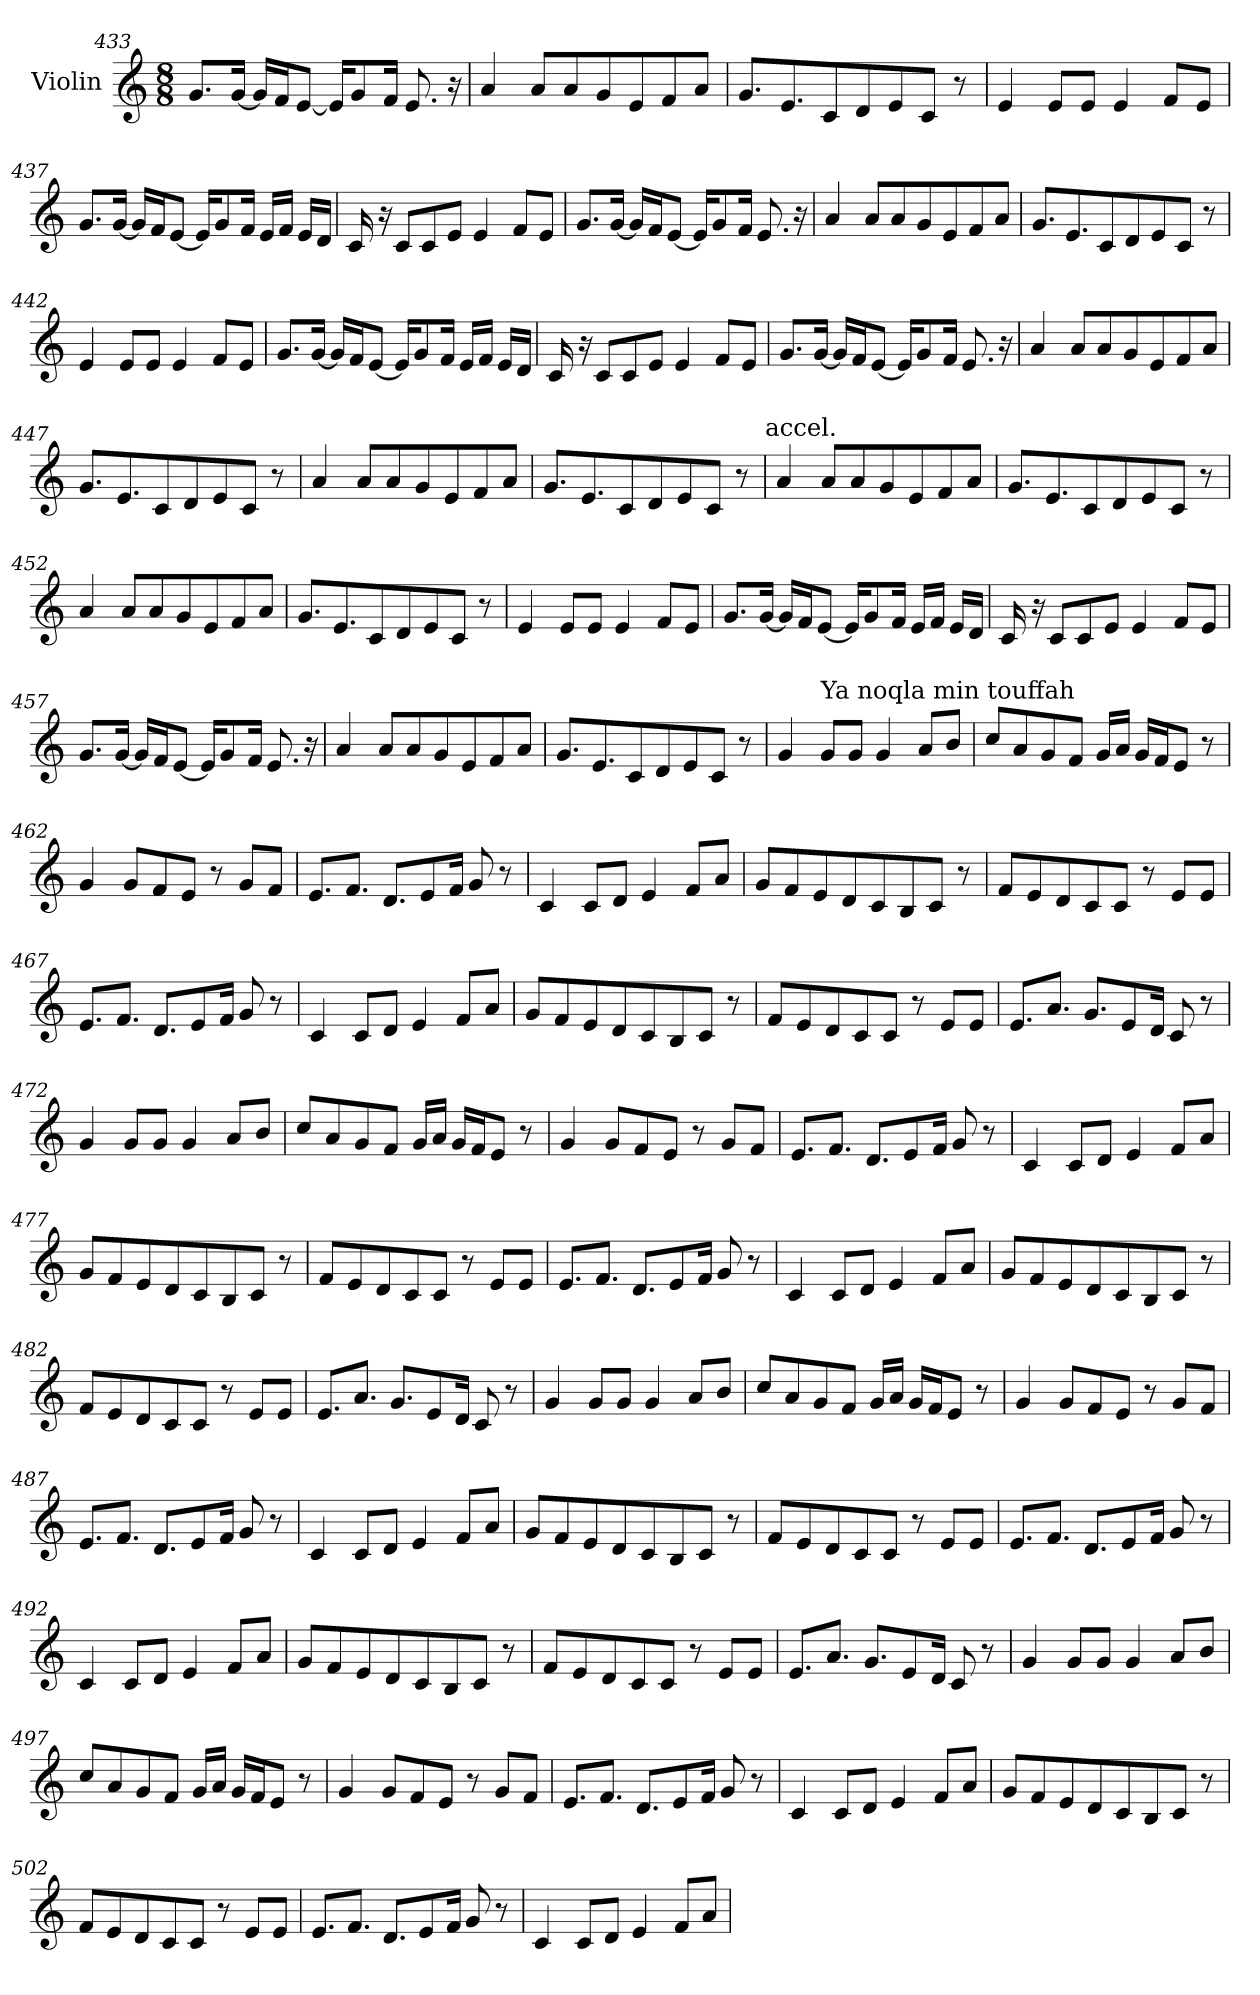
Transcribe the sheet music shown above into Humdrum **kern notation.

**kern
*part1
*staff1
*I"Violin
!!LO:PB:g=z
*clefG2
*k[]
*C:
*M8/8
=433
8.g/L
[16g/Jk
16g/LL]
16f/J
[8e/J
16e/KL]
8g/
16f/Jk
8.e/
16r
!!LO:PB:g=z
=434
4a/
8a/L
8a/
8g/
8e/
8f/
8a/J
=435
8.g/L
8.e/
8c/
8d/
8e/
8c/J
8r
=436
4e/
8e/L
8e/J
4e/
8f/L
8e/J
!!LO:PB:g=z
=437
8.g/L
[16g/Jk
16g/LL]
16f/J
[8e/J
16e/KL]
8g/
16f/Jk
16e/LL
16f/JJ
16e/LL
16d/JJ
!!LO:PB:g=z
=438
16c/
16r
8c/L
8c/
8e/J
4e/
8f/L
8e/J
=439
8.g/L
[16g/Jk
16g/LL]
16f/J
[8e/J
16e/KL]
8g/
16f/Jk
8.e/
16r
=440
4a/
8a/L
8a/
8g/
8e/
8f/
8a/J
!!LO:PB:g=z
=441
8.g/L
8.e/
8c/
8d/
8e/
8c/J
8r
=442
4e/
8e/L
8e/J
4e/
8f/L
8e/J
=443
8.g/L
[16g/Jk
16g/LL]
16f/J
[8e/J
16e/KL]
8g/
16f/Jk
16e/LL
16f/JJ
16e/LL
16d/JJ
!!LO:PB:g=z
=444
16c/
16r
8c/L
8c/
8e/J
4e/
8f/L
8e/J
!!LO:PB:g=z
=445
8.g/L
[16g/Jk
16g/LL]
16f/J
[8e/J
16e/KL]
8g/
16f/Jk
8.e/
16r
=446
4a/
8a/L
8a/
8g/
8e/
8f/
8a/J
!!LO:PB:g=z
=447
8.g/L
8.e/
8c/
8d/
8e/
8c/J
8r
=448
4a/
8a/L
8a/
8g/
8e/
8f/
8a/J
!!LO:PB:g=z
=449
8.g/L
8.e/
8c/
8d/
8e/
8c/J
8r
!LO:TX:a:t=accel.
=450
4a/
8a/L
8a/
8g/
8e/
8f/
8a/J
=451
8.g/L
8.e/
8c/
8d/
8e/
8c/J
8r
!!LO:PB:g=z
=452
4a/
8a/L
8a/
8g/
8e/
8f/
8a/J
!!LO:PB:g=z
=453
8.g/L
8.e/
8c/
8d/
8e/
8c/J
8r
=454
4e/
8e/L
8e/J
4e/
8f/L
8e/J
=455
8.g/L
[16g/Jk
16g/LL]
16f/J
[8e/J
16e/KL]
8g/
16f/Jk
16e/LL
16f/JJ
16e/LL
16d/JJ
!!LO:PB:g=z
=456
16c/
16r
8c/L
8c/
8e/J
4e/
8f/L
8e/J
!!LO:PB:g=z
=457
8.g/L
[16g/Jk
16g/LL]
16f/J
[8e/J
16e/KL]
8g/
16f/Jk
8.e/
16r
=458
4a/
8a/L
8a/
8g/
8e/
8f/
8a/J
!!LO:PB:g=z
=459
8.g/L
8.e/
8c/
8d/
8e/
8c/J
8r
=460
*MM90
4g/
!LO:TX:a:t=Ya noqla min touffah
8g/L
8g/J
4g/
8a/L
8b/J
!!LO:PB:g=z
=461
8cc/L
8a/
8g/
8f/J
16g/LL
16a/JJ
16g/LL
16f/J
8e/J
8r
=462
4g/
8g/L
8f/
8e/J
8r
8g/L
8f/J
=463
8.e/L
8.f/J
8.d/L
8e/
16f/Jk
8g/
8r
!!LO:PB:g=z
=464
4c/
8c/L
8d/J
4e/
8f/L
8a/J
!!LO:PB:g=z
=465
8g/L
8f/
8e/
8d/
8c/
8B/
8c/J
8r
=466
8f/L
8e/
8d/
8c/
8c/J
8r
8e/L
8e/J
=467
8.e/L
8.f/J
8.d/L
8e/
16f/Jk
8g/
8r
!!LO:PB:g=z
=468
4c/
8c/L
8d/J
4e/
8f/L
8a/J
!!LO:PB:g=z
=469
8g/L
8f/
8e/
8d/
8c/
8B/
8c/J
8r
=470
8f/L
8e/
8d/
8c/
8c/J
8r
8e/L
8e/J
=471
8.e/L
8.a/J
8.g/L
8e/
16d/Jk
8c/
8r
!!LO:PB:g=z
=472
4g/
8g/L
8g/J
4g/
8a/L
8b/J
=473
8cc/L
8a/
8g/
8f/J
16g/LL
16a/JJ
16g/LL
16f/J
8e/J
8r
=474
4g/
8g/L
8f/
8e/J
8r
8g/L
8f/J
=475
8.e/L
8.f/J
8.d/L
8e/
16f/Jk
8g/
8r
!!LO:PB:g=z
=476
4c/
8c/L
8d/J
4e/
8f/L
8a/J
!!LO:PB:g=z
=477
8g/L
8f/
8e/
8d/
8c/
8B/
8c/J
8r
=478
8f/L
8e/
8d/
8c/
8c/J
8r
8e/L
8e/J
=479
8.e/L
8.f/J
8.d/L
8e/
16f/Jk
8g/
8r
!!LO:PB:g=z
=480
4c/
8c/L
8d/J
4e/
8f/L
8a/J
!!LO:PB:g=z
=481
8g/L
8f/
8e/
8d/
8c/
8B/
8c/J
8r
=482
8f/L
8e/
8d/
8c/
8c/J
8r
8e/L
8e/J
=483
8.e/L
8.a/J
8.g/L
8e/
16d/Jk
8c/
8r
!!LO:PB:g=z
=484
4g/
8g/L
8g/J
4g/
8a/L
8b/J
!!LO:PB:g=z
=485
8cc/L
8a/
8g/
8f/J
16g/LL
16a/JJ
16g/LL
16f/J
8e/J
8r
=486
4g/
8g/L
8f/
8e/J
8r
8g/L
8f/J
=487
8.e/L
8.f/J
8.d/L
8e/
16f/Jk
8g/
8r
!!LO:PB:g=z
=488
4c/
8c/L
8d/J
4e/
8f/L
8a/J
!!LO:PB:g=z
=489
8g/L
8f/
8e/
8d/
8c/
8B/
8c/J
8r
=490
8f/L
8e/
8d/
8c/
8c/J
8r
8e/L
8e/J
=491
8.e/L
8.f/J
8.d/L
8e/
16f/Jk
8g/
8r
!!LO:PB:g=z
=492
4c/
8c/L
8d/J
4e/
8f/L
8a/J
!!LO:PB:g=z
=493
8g/L
8f/
8e/
8d/
8c/
8B/
8c/J
8r
=494
8f/L
8e/
8d/
8c/
8c/J
8r
8e/L
8e/J
=495
8.e/L
8.a/J
8.g/L
8e/
16d/Jk
8c/
8r
!!LO:PB:g=z
=496
4g/
8g/L
8g/J
4g/
8a/L
8b/J
!!LO:PB:g=z
=497
8cc/L
8a/
8g/
8f/J
16g/LL
16a/JJ
16g/LL
16f/J
8e/J
8r
=498
4g/
8g/L
8f/
8e/J
8r
8g/L
8f/J
=499
8.e/L
8.f/J
8.d/L
8e/
16f/Jk
8g/
8r
!!LO:PB:g=z
=500
4c/
8c/L
8d/J
4e/
8f/L
8a/J
!!LO:PB:g=z
=501
8g/L
8f/
8e/
8d/
8c/
8B/
8c/J
8r
=502
8f/L
8e/
8d/
8c/
8c/J
8r
8e/L
8e/J
=503
8.e/L
8.f/J
8.d/L
8e/
16f/Jk
8g/
8r
!!LO:PB:g=z
=504
4c/
8c/L
8d/J
4e/
8f/L
8a/J
=
*-
